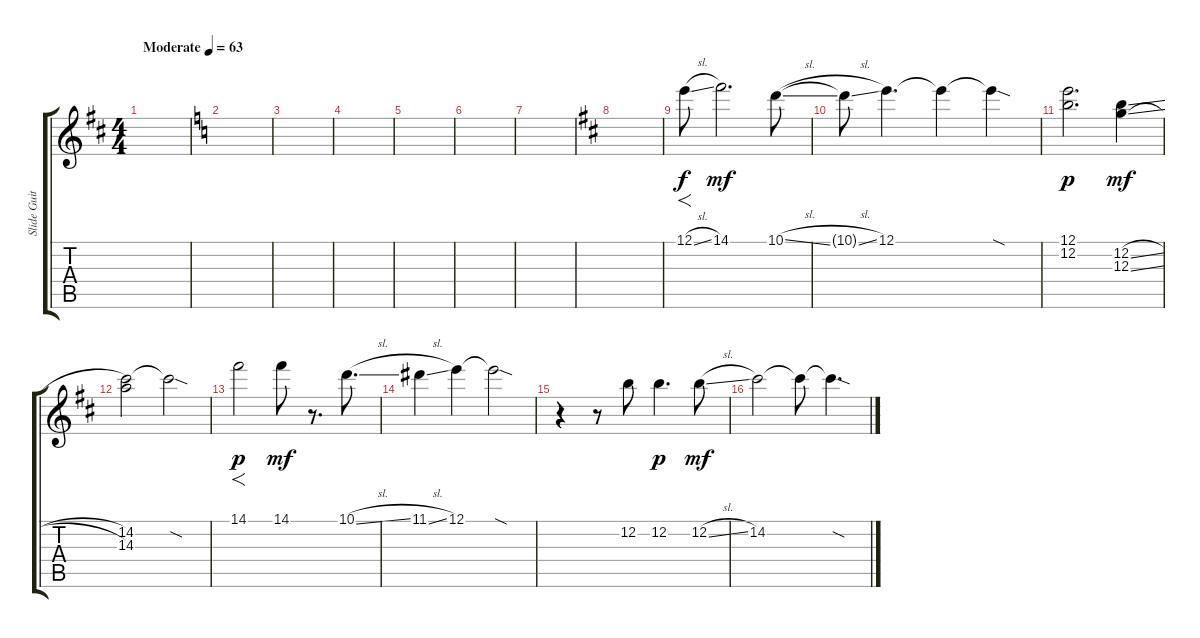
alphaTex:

\track ("Slide Guitar 2" "Slide Guit") {instrument electricguitarjazz}
\staff {score tabs}
\tuning (E4 B3 G3 D3 A2 E2) {hide}
\ts (4 4)
\tempo (63 "Moderate")
\clef g2
\ks d
|
\ks c
|
|
|
|
|
|
\ks d
|
12.1{sl}.8{f} 14.1.2{d dy mf} 10.1{sl}.8 |
10.1{sl t}.8 12.1.4{d} 12.1{t}.4 12.1{sod t}.4 |
(12.1 12.2).2{d dy p} (12.2{sl} 12.3{sl}).4{dy mf} |
(14.2 14.3).2 14.2{sod t}.2 |
14.1.2{f dy p} 14.1.8{dy mf} r.8{d} 10.1{sl}.8{d} |
11.1{sl}.4 12.1.4 12.1{sod t}.2 |
r.4 r.8 12.2.8 12.2.4{d dy p} 12.2{sl}.8{dy mf} |
14.2.2 14.2{t}.8 14.2{sod t}.4{d}
